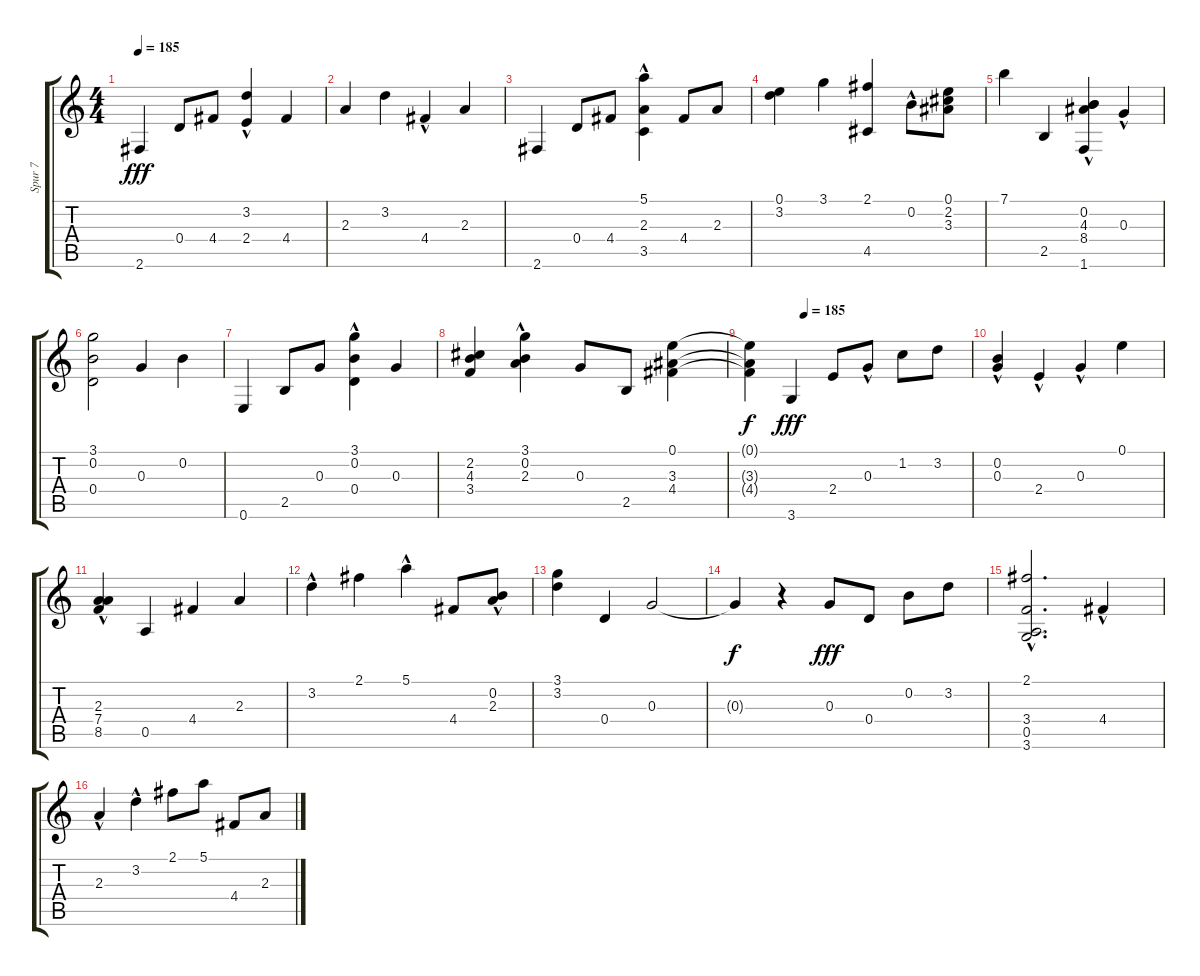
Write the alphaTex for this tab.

\track ("Spur 7" "Spur 7") {instrument acousticguitarsteel}
\staff {score tabs}
\tuning (E4 B3 G3 D3 A2 E2) {hide}
\ts (4 4)
\tempo 185
\clef g2
\ks c
2.6.4{dy fff} 0.4.8 4.4.8 (3.2 2.4{hac}).4 4.4.4 |
2.3.4 3.2.4 4.4{hac}.4 2.3.4 |
2.6.4 0.4.8 4.4.8 (5.1 2.3{hac} 3.5).4 4.4.8 2.3.8 |
(0.1 3.2).4 3.1.4 (2.1 4.5).4 0.2{hac}.8 (0.1 2.2 3.3).8 |
7.1.4 2.5.4 (0.2 4.3{hac} 8.4{hac} 1.6).4 0.3{hac}.4 |
(3.1 0.2 0.4).2 0.3.4 0.2.4 |
0.6.4 2.5.8 0.3.8 (3.1{hac} 0.2 0.4{hac}).4 0.3.4 |
(2.2 4.3 3.4).4 (3.1 0.2{hac} 2.3).4 0.3.8 2.5.8 (0.1 3.3 4.4).4 |
\tempo (185 0.25)
(0.1{t} 3.3{t} 4.4{t}).4{dy f} 3.6.4{dy fff} 2.4.8 0.3{hac}.8 1.2.8 3.2.8 |
(0.2 0.3{hac}).4 2.4{hac}.4 0.3{hac}.4 0.1.4 |
(2.3 7.4 8.5{hac}).4 0.5.4 4.4.4 2.3.4 |
3.2{hac}.4 2.1.4 5.1{hac}.4 4.4.8 (0.2{hac} 2.3).8 |
(3.1 3.2).4 0.4.4 0.3.2 |
0.3{t}.4{dy f} r.4 0.3.8{dy fff} 0.4.8 0.2.8 3.2.8 |
(2.1 3.4 0.5 3.6{hac}).2{d} 4.4{hac}.4 |
2.3{hac}.4 3.2{hac}.4 2.1.8 5.1.8 4.4.8 2.3.8
